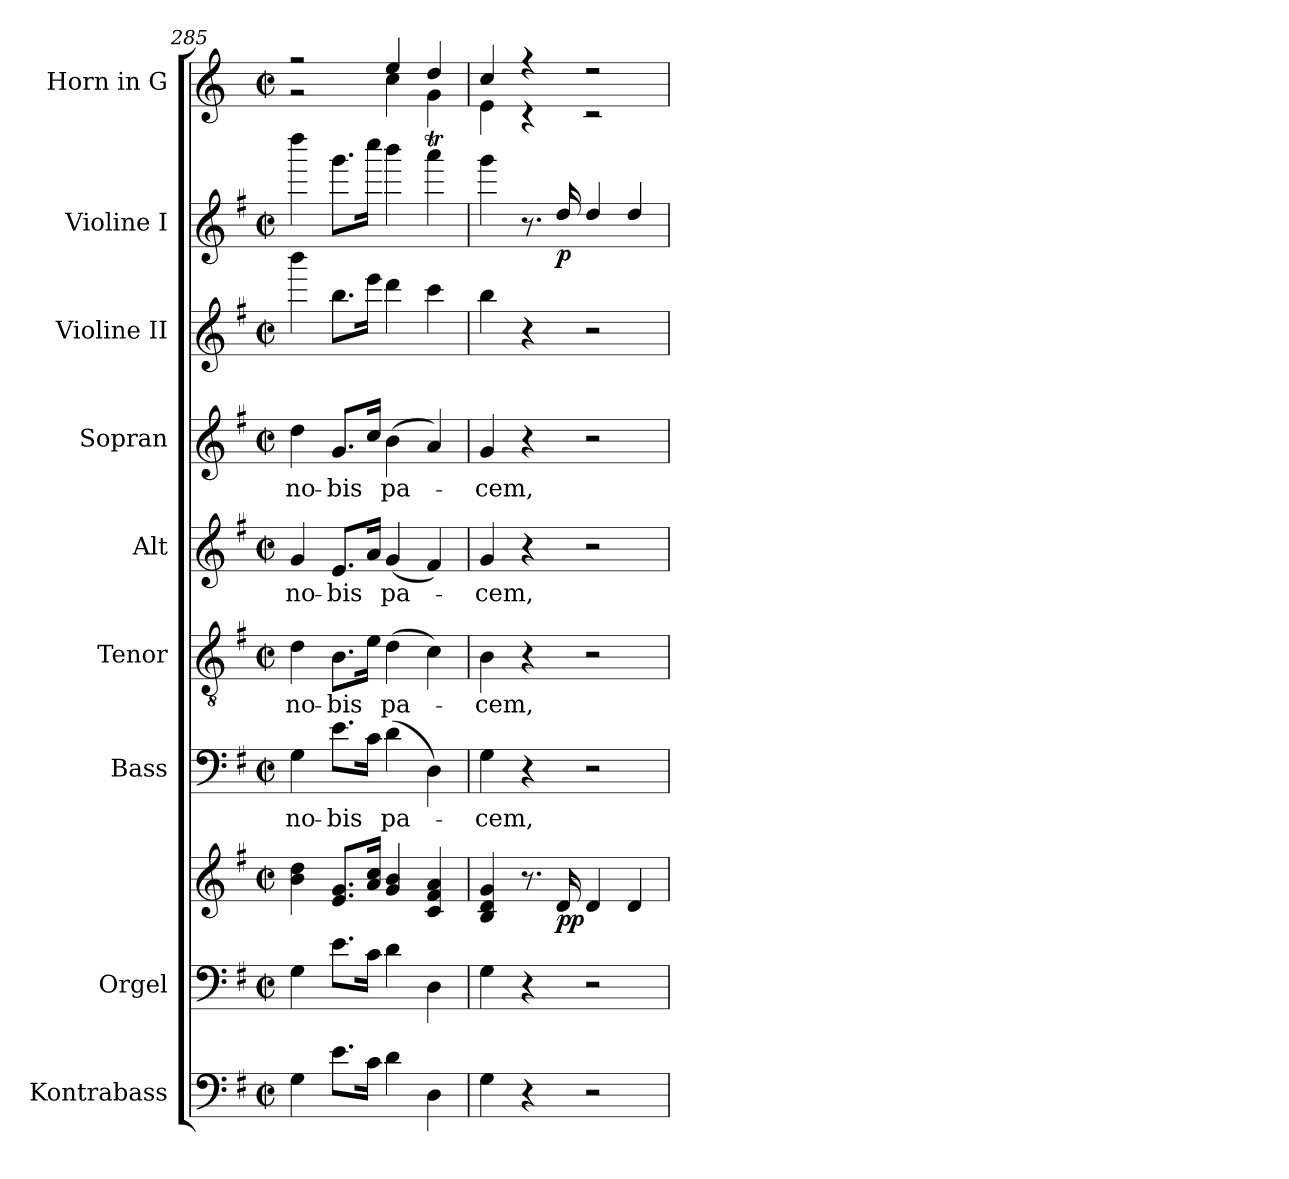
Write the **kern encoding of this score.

**kern	**kern	**kern	**dynam	**kern	**text	**kern	**text	**kern	**text	**kern	**text	**kern	**kern	**dynam	**kern
*part9	*part8	*part8	*part8	*part7	*part7	*part6	*part6	*part5	*part5	*part4	*part4	*part3	*part2	*part2	*part1
*staff10	*staff9	*staff8	*staff8/9	*staff7	*staff7	*staff6	*staff6	*staff5	*staff5	*staff4	*staff4	*staff3	*staff2	*staff2	*staff1
*I"Kontrabass	*I"Orgel	*	*	*I"Bass	*	*I"Tenor	*	*I"Alt	*	*I"Sopran	*	*I"Violine II	*I"Violine I	*	*I"Horn in G
*I'Kb.	*I'Org.	*	*	*I'B	*	*I'T	*	*I'A	*	*I'S	*	*I'Vl. II	*I'Vl. I	*	*I'Hrn.
*clefF4	*clefF4	*clefG2	*	*clefF4	*	*clefGv2	*	*clefG2	*	*clefG2	*	*clefG2	*clefG2	*	*clefG2
*ITrd7c12	*	*	*	*	*	*	*	*	*	*	*	*ITrd7c12	*ITrd7c12	*	*ITrd3c5
*k[f#]	*k[f#]	*k[f#]	*	*k[f#]	*	*k[f#]	*	*k[f#]	*	*k[f#]	*	*k[f#]	*k[f#]	*	*k[f#]
*G:	*G:	*G:	*	*G:	*	*G:	*	*G:	*	*G:	*	*G:	*G:	*	*G:
*M2/2	*M2/2	*M2/2	*	*M2/2	*	*M2/2	*	*M2/2	*	*M2/2	*	*M2/2	*M2/2	*	*M2/2
*met(c|)	*met(c|)	*met(c|)	*	*met(c|)	*	*met(c|)	*	*met(c|)	*	*met(c|)	*	*met(c|)	*met(c|)	*	*met(c|)
=285	=285	=285	=285	=285	=285	=285	=285	=285	=285	=285	=285	=285	=285	=285	=285
!	!	!	!	!	!LO:LY:b	!	!LO:LY:b	!	!LO:LY:b	!	!LO:LY:b	!	!	!	!
*	*	*	*	*	*	*	*	*	*	*	*	*	*	*	*^
4GG\	4G\	4b\ 4dd\	.	4G\	no-	4d\	no-	4g/	no-	4dd\	no-	4bb\	4ddd\	.	2r	2r
!	!	!	!	!	!LO:LY:b	!	!LO:LY:b	!	!LO:LY:b	!	!LO:LY:b	!	!	!	!	!
8.E\L	8.e\L	8.e/ 8.g/L	.	8.e\L	-bis	8.B\L	-bis	8.e/L	-bis	8.g/L	-bis	8.b\L	8.gg\L	.	.	.
16C\Jk	16c\Jk	16a/ 16cc/Jk	.	16c\Jk	.	16e\Jk	.	16a/Jk	.	16cc/Jk	.	16ee\Jk	16ccc\Jk	.	.	.
!	!	!	!	!	!LO:LY:b	!	!LO:LY:b	!	!LO:LY:b	!	!LO:LY:b	!	!	!	!	!
4D\	4d\	4g/ 4b/	.	(>4d\	pa-	(>4d\	pa-	(<4g/	pa-	(>4b\	pa-	4dd\	4bb\	.	4b/	4g\
4DD\	4D\	4c/ 4f#/ 4a/	.	4D\)	.	4c\)	.	4f#/)	.	4a/)	.	4cc\	4aaT\	.	4a/	4d\
!!LO:PB:g=z	!!
=286	=286	=286	=286	=286	=286	=286	=286	=286	=286	=286	=286	=286	=286	=286	=286	=286
!	!	!	!	!	!LO:LY:b	!	!LO:LY:b	!	!LO:LY:b	!	!LO:LY:b	!	!	!	!	!
4GG\	4G\	4B/ 4d/ 4g/	.	4G\	-cem,	4B\	-cem,	4g/	-cem,	4g/	-cem,	4b\	4gg\	.	4g/	4B\
4r	4r	8.r	.	4r	.	4r	.	4r	.	4r	.	4r	8.r	.	4r	4r
!	!	!	!LO:DY:b	!	!	!	!	!	!	!	!	!	!	!LO:DY:b	!	!
.	.	16d/	pp	.	.	.	.	.	.	.	.	.	16d/	p	.	.
2r	2r	4d/	.	2r	.	2r	.	2r	.	2r	.	2r	4d/	.	2r	2r
.	.	4d/	.	.	.	.	.	.	.	.	.	.	4d/	.	.	.
*	*	*	*	*	*	*	*	*	*	*	*	*	*	*	*v	*v
=	=	=	=	=	=	=	=	=	=	=	=	=	=	=	=
*-	*-	*-	*-	*-	*-	*-	*-	*-	*-	*-	*-	*-	*-	*-	*-
